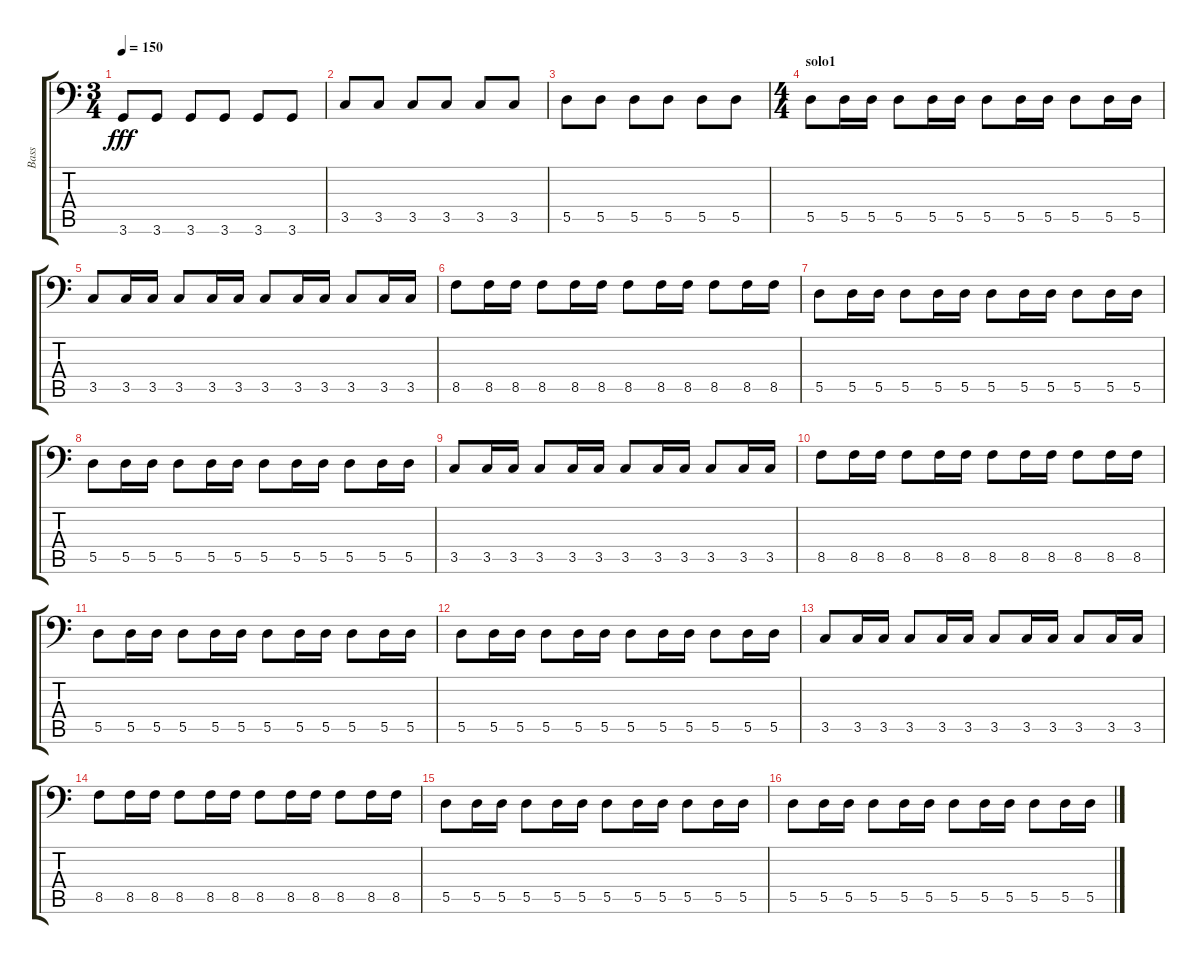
\track ("Bass" "Bass") {instrument electricbassfinger}
\staff {score tabs}
\tuning (E3 B2 G2 D2 A1 E1) {hide}
\ts (3 4)
\tempo 150
\clef f4
\ks c
3.6.8{dy fff} 3.6.8 3.6.8 3.6.8 3.6.8 3.6.8 |
3.5.8 3.5.8 3.5.8 3.5.8 3.5.8 3.5.8 |
5.5.8 5.5.8 5.5.8 5.5.8 5.5.8 5.5.8 |
\ts (4 4)
\section ("" "solo1")
5.5.8 5.5.16 5.5.16 5.5.8 5.5.16 5.5.16 5.5.8 5.5.16 5.5.16 5.5.8 5.5.16 5.5.16 |
3.5.8 3.5.16 3.5.16 3.5.8 3.5.16 3.5.16 3.5.8 3.5.16 3.5.16 3.5.8 3.5.16 3.5.16 |
8.5.8 8.5.16 8.5.16 8.5.8 8.5.16 8.5.16 8.5.8 8.5.16 8.5.16 8.5.8 8.5.16 8.5.16 |
5.5.8 5.5.16 5.5.16 5.5.8 5.5.16 5.5.16 5.5.8 5.5.16 5.5.16 5.5.8 5.5.16 5.5.16 |
5.5.8 5.5.16 5.5.16 5.5.8 5.5.16 5.5.16 5.5.8 5.5.16 5.5.16 5.5.8 5.5.16 5.5.16 |
3.5.8 3.5.16 3.5.16 3.5.8 3.5.16 3.5.16 3.5.8 3.5.16 3.5.16 3.5.8 3.5.16 3.5.16 |
8.5.8 8.5.16 8.5.16 8.5.8 8.5.16 8.5.16 8.5.8 8.5.16 8.5.16 8.5.8 8.5.16 8.5.16 |
5.5.8 5.5.16 5.5.16 5.5.8 5.5.16 5.5.16 5.5.8 5.5.16 5.5.16 5.5.8 5.5.16 5.5.16 |
5.5.8 5.5.16 5.5.16 5.5.8 5.5.16 5.5.16 5.5.8 5.5.16 5.5.16 5.5.8 5.5.16 5.5.16 |
3.5.8 3.5.16 3.5.16 3.5.8 3.5.16 3.5.16 3.5.8 3.5.16 3.5.16 3.5.8 3.5.16 3.5.16 |
8.5.8 8.5.16 8.5.16 8.5.8 8.5.16 8.5.16 8.5.8 8.5.16 8.5.16 8.5.8 8.5.16 8.5.16 |
5.5.8 5.5.16 5.5.16 5.5.8 5.5.16 5.5.16 5.5.8 5.5.16 5.5.16 5.5.8 5.5.16 5.5.16 |
5.5.8 5.5.16 5.5.16 5.5.8 5.5.16 5.5.16 5.5.8 5.5.16 5.5.16 5.5.8 5.5.16 5.5.16
